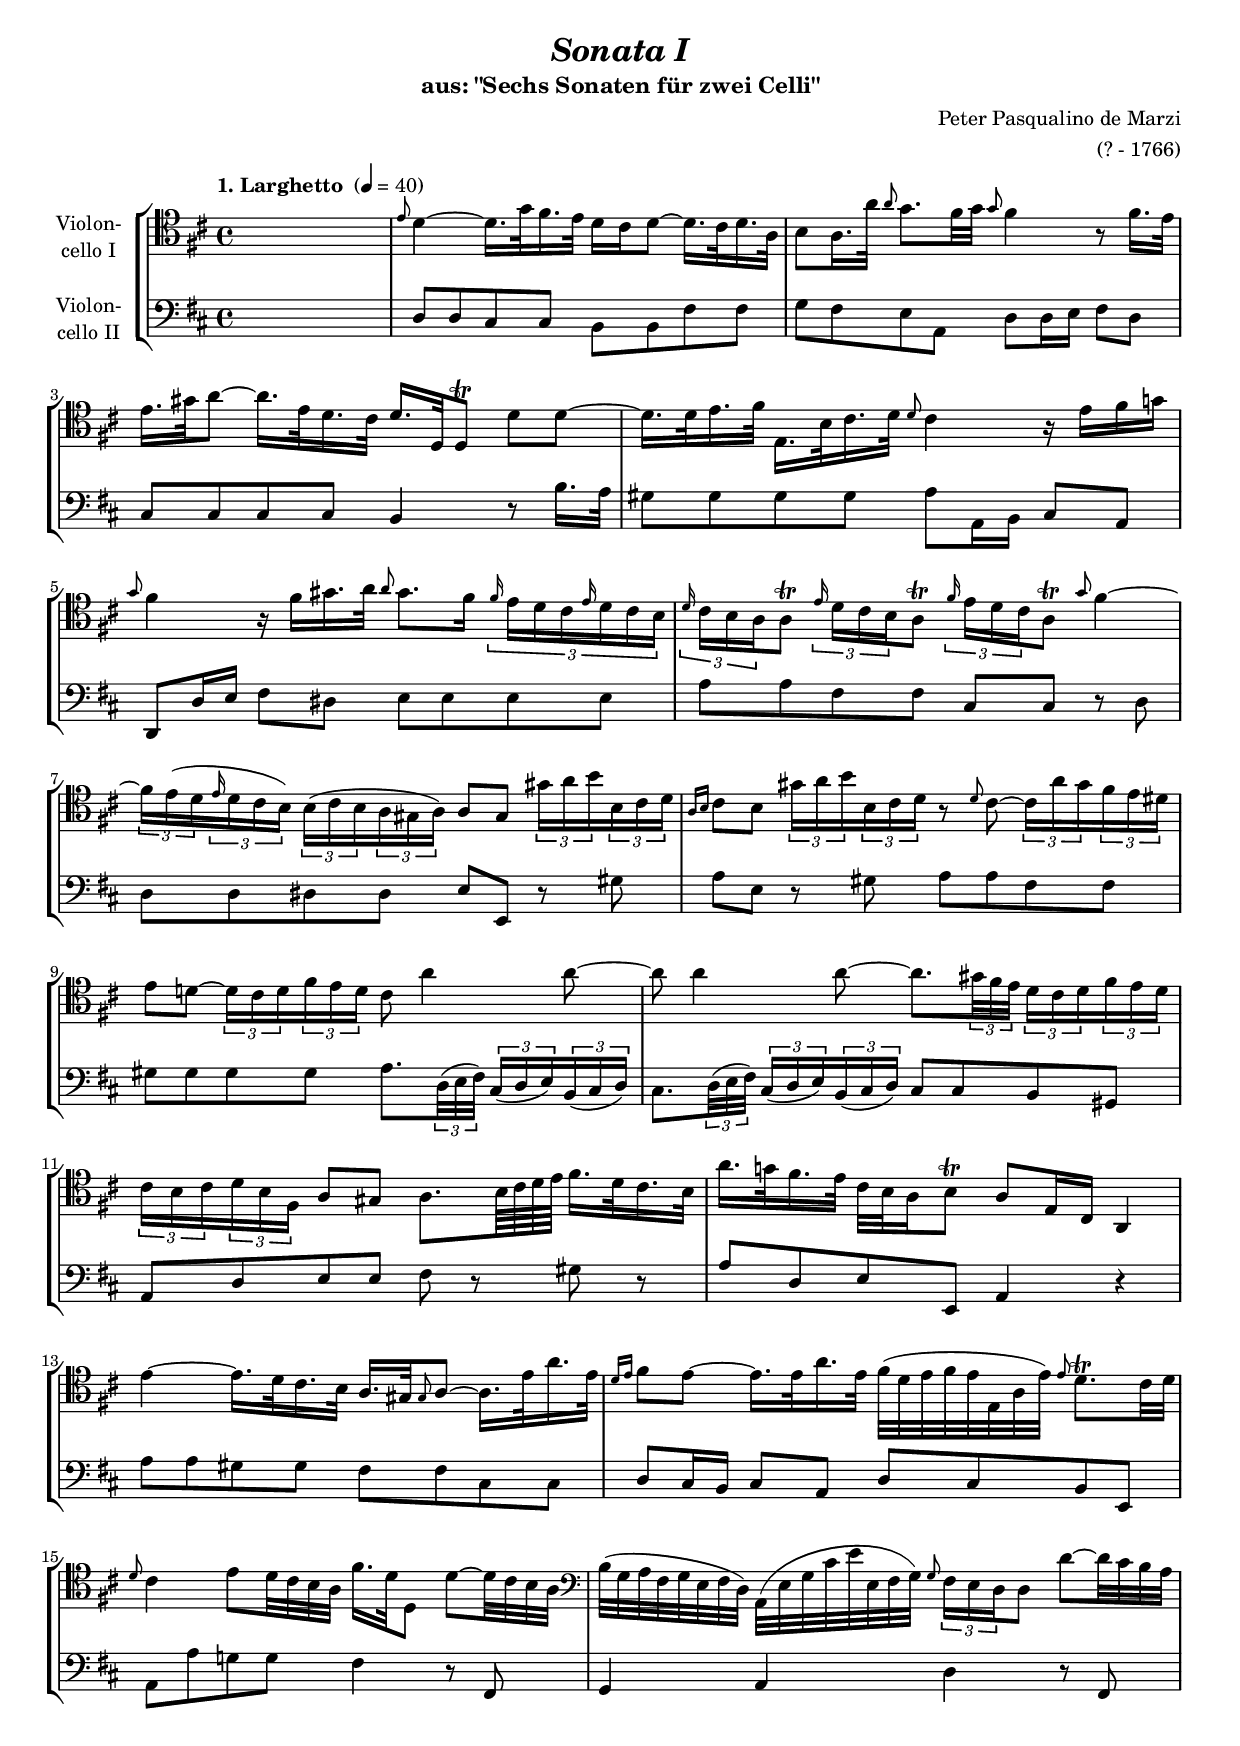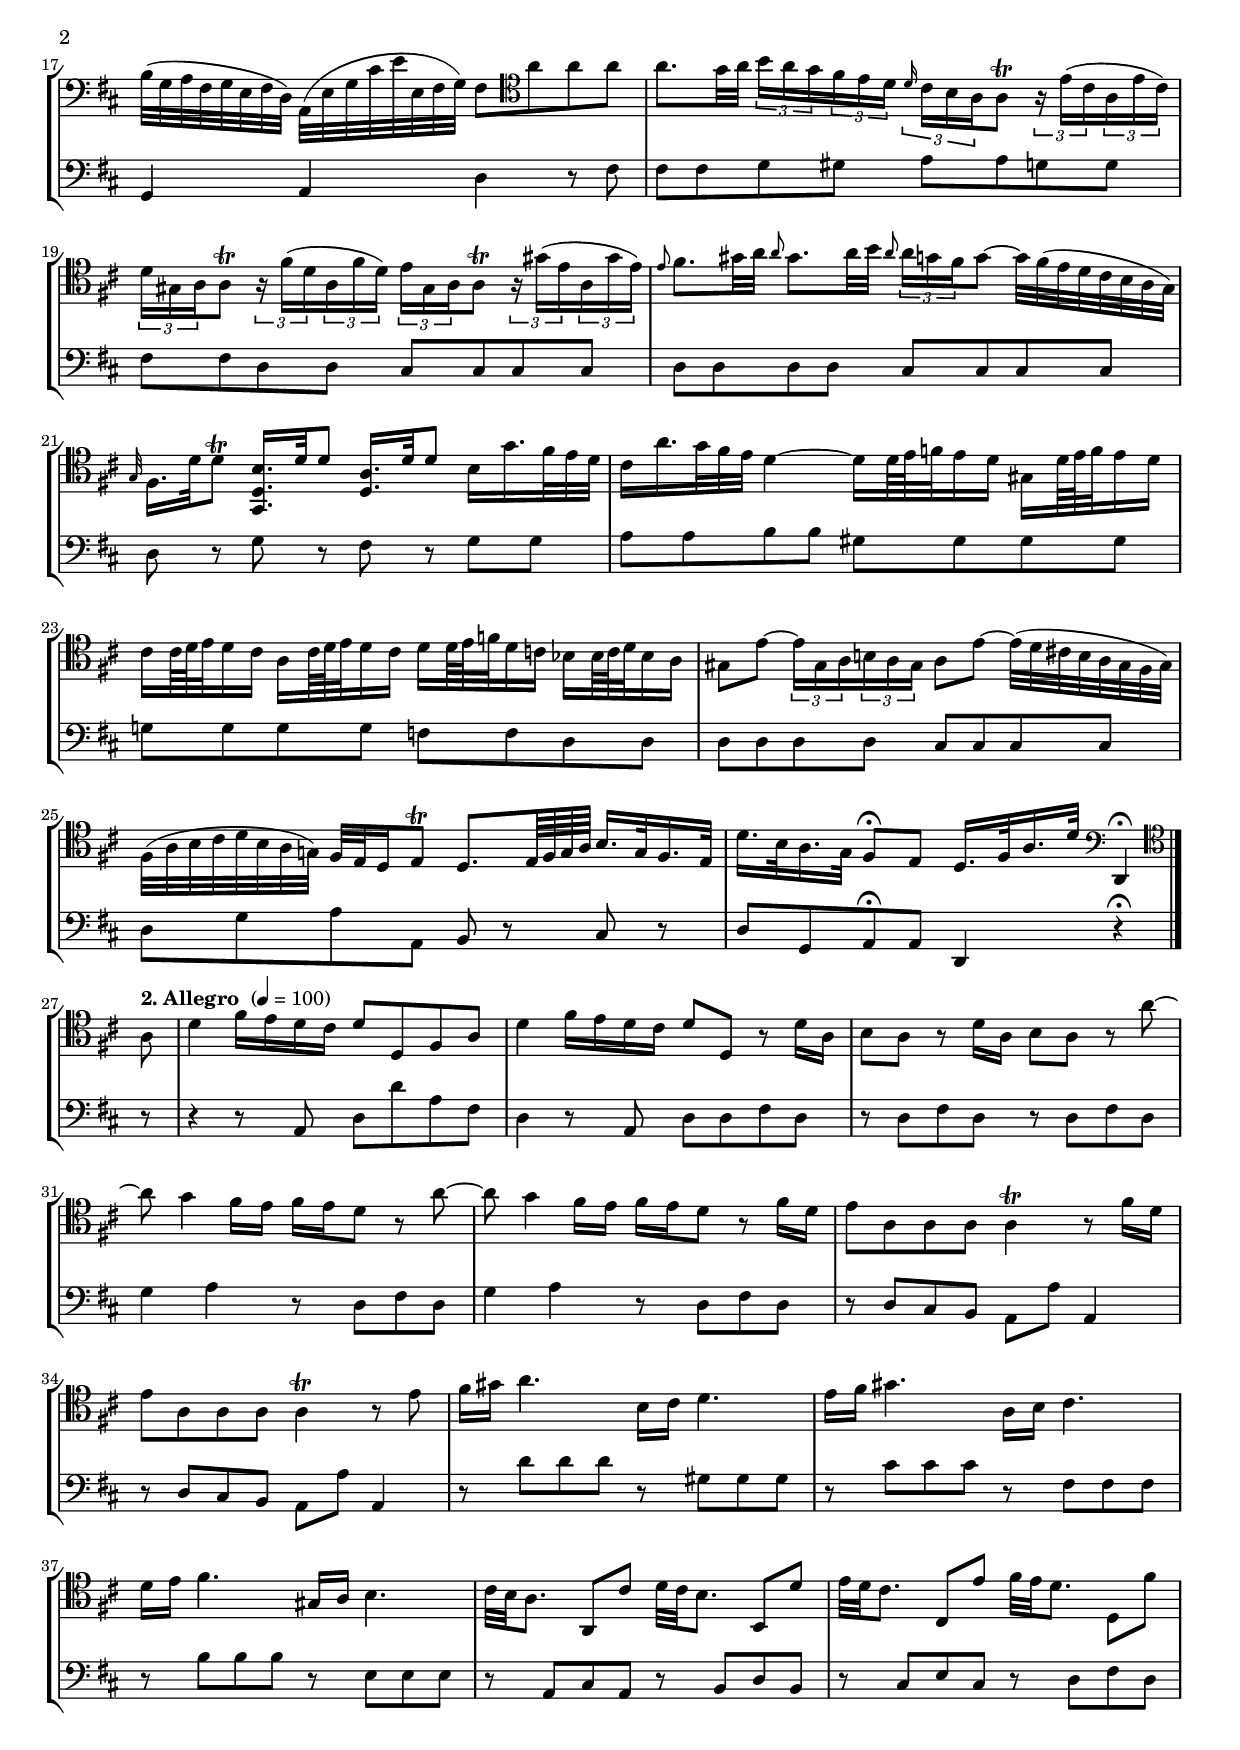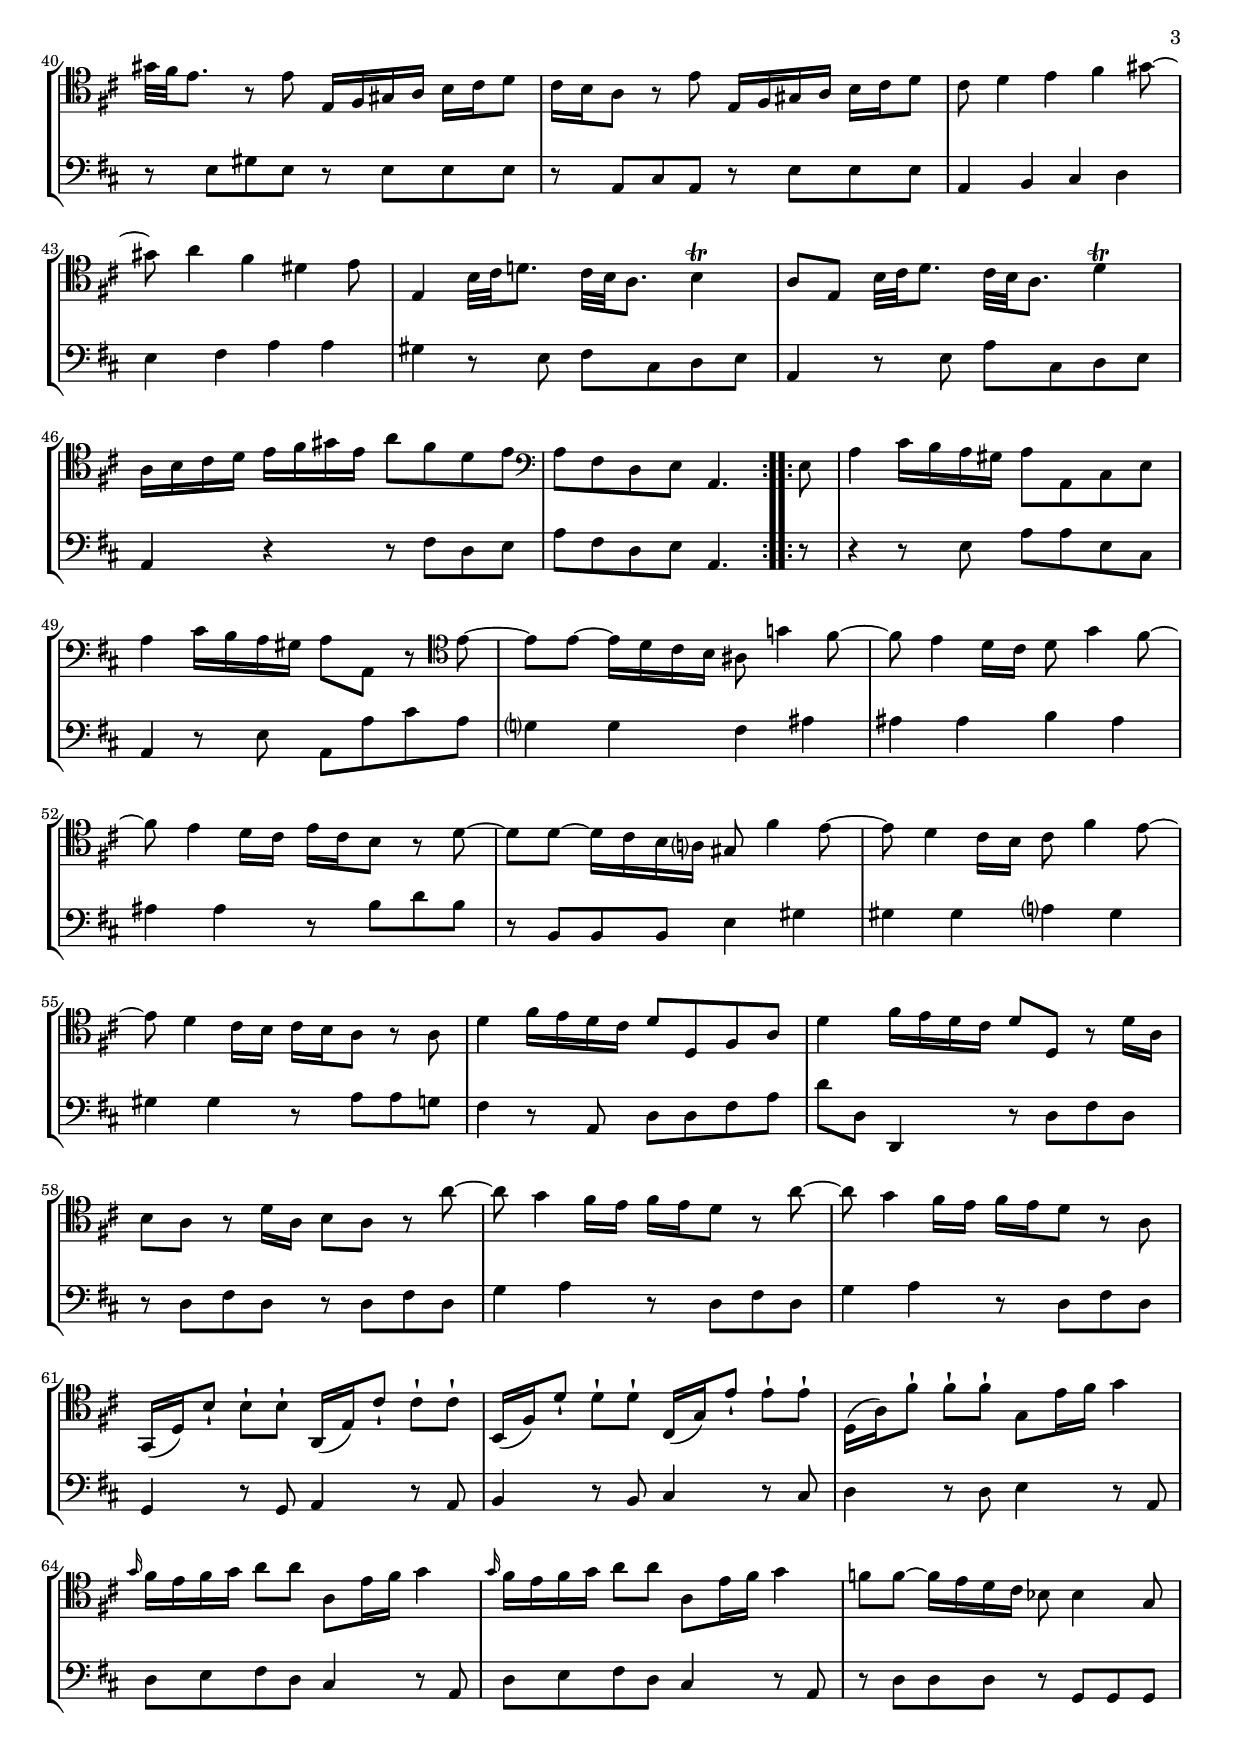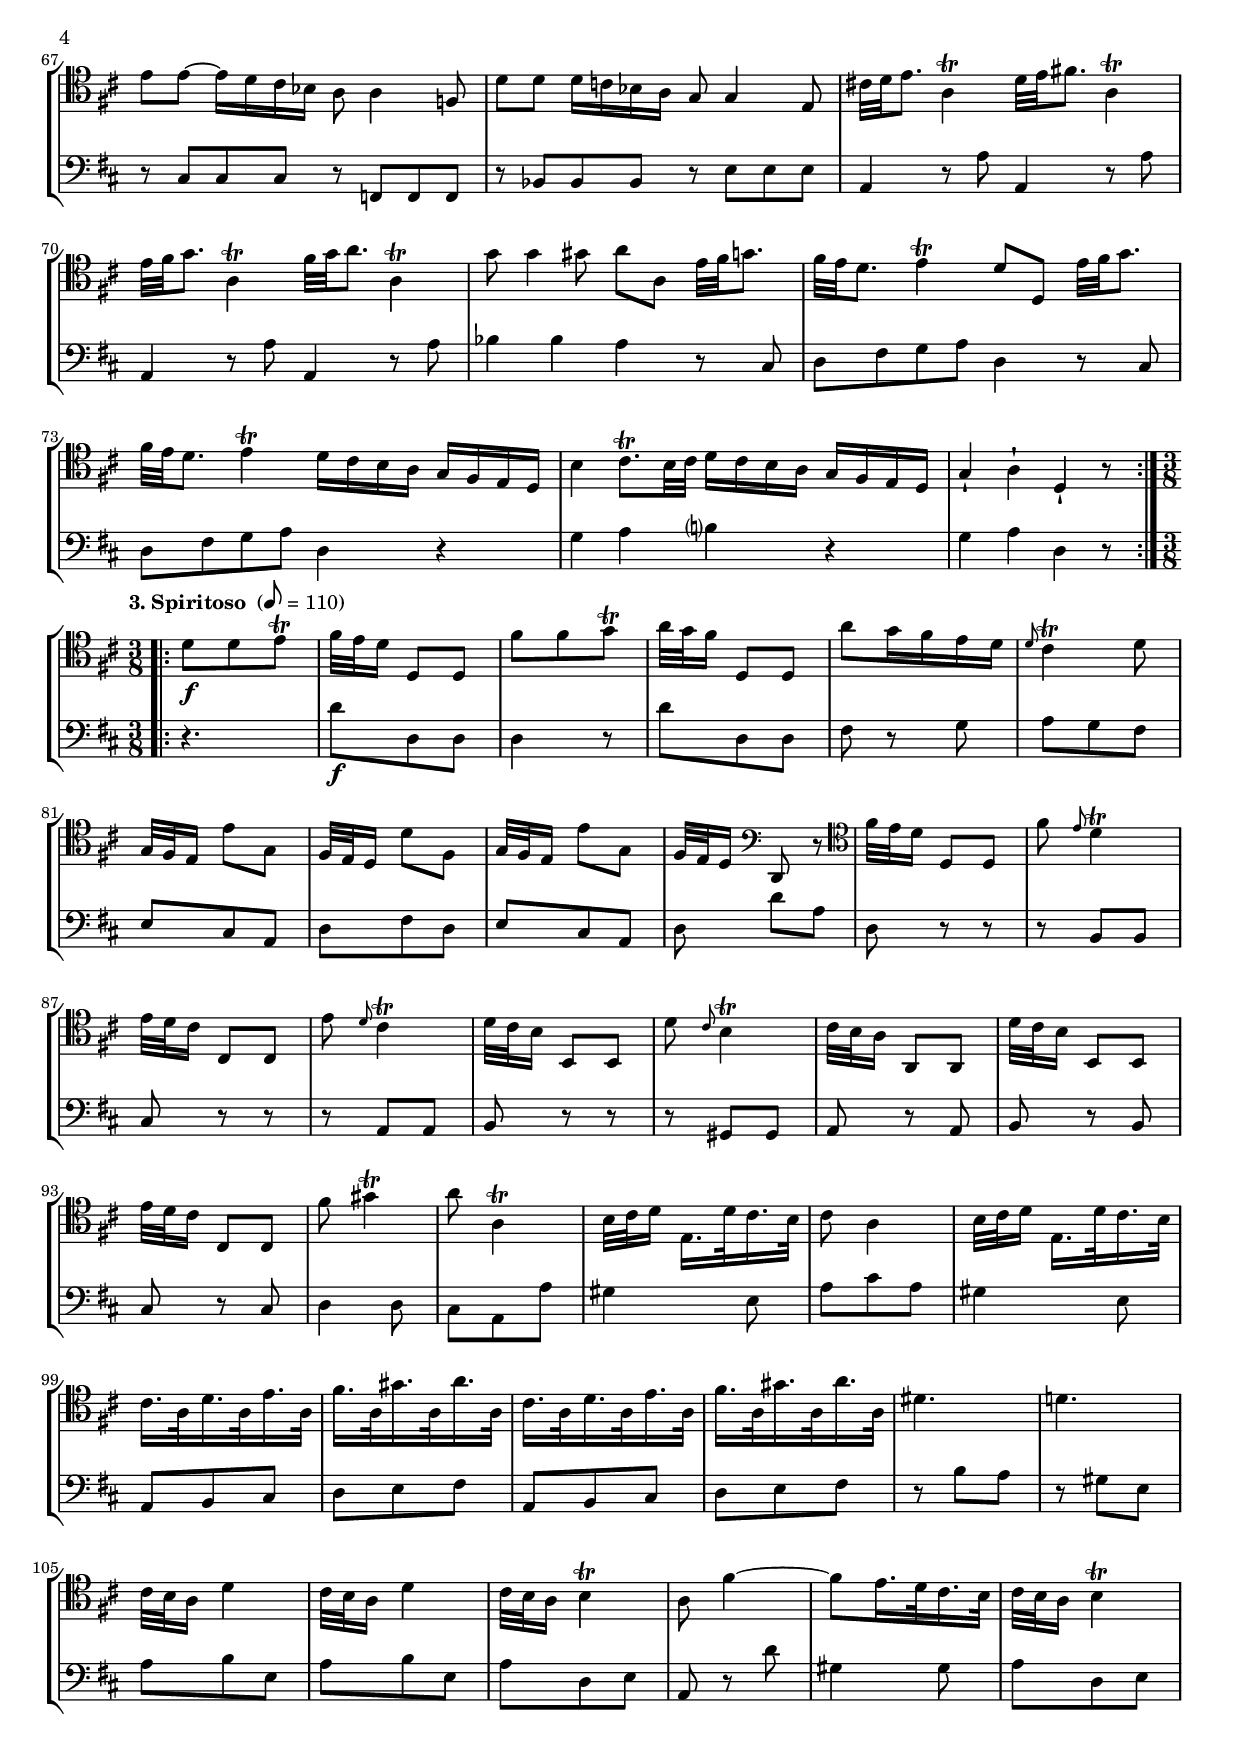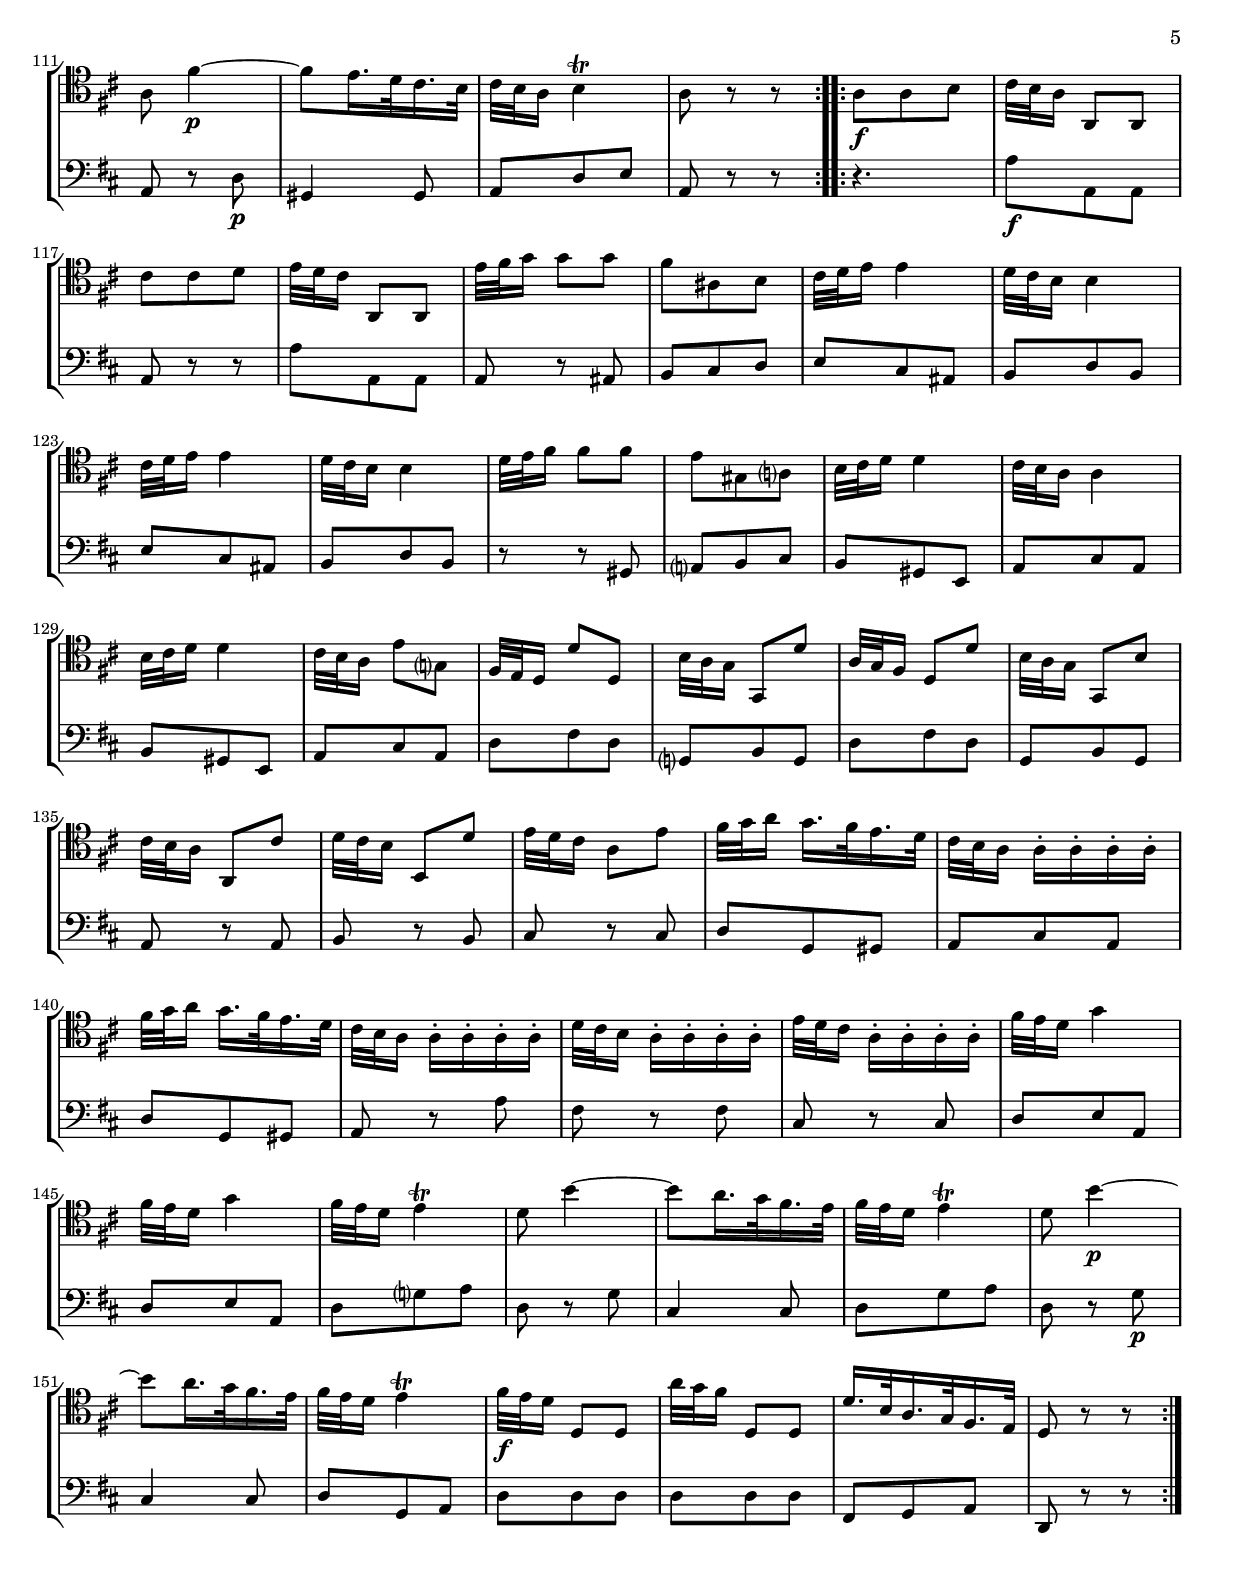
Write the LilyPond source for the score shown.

\version "2.14.2"
\include "deutsch.ly"

#(set-global-staff-size 17.5)

\header {
  title     = \markup \bold \italic "Sonata I"
  subtitle  = "aus: \"Sechs Sonaten für zwei Celli\""
  composer  = "Peter Pasqualino de Marzi"
  arranger  = "(? - 1766)"
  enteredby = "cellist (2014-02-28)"
}

voiceconsts = {
 \key d \major
% \numericTimeSignature
 \compressFullBarRests
}

mihi = "clarinet"
milo = "bassoon"

dolc = \markup \italic "dolce"

introa = {        \tempo "1. Larghetto " 4=40  \time 4/4 }
introb = { \break \tempo "2. Allegro "   4=100 }
introc = { \break \tempo "3. Spiritoso " 8=110 \time 3/8 }

va = \relative c' {
  \voiceconsts
  \clef "tenor"

  \introa
  \partial 8 s8
  \grace e d4~ d16. g32 fis16. e32 d16 cis d8~ d16. cis32 d16. a32
  h8 a16. a'32 \grace a8 g8. fis32 g \grace g8 fis4 r8 fis16. e32

  e16. gis32 a8~ a16. e32 d16. cis32 d16. d,32 d8\trill d' d~
  d16. d32 e16. fis32 e,16. h'32 cis16. d32 \grace d8 cis4 r16 e fis g!
  \grace g8 fis4 r16 fis gis16. a32 \grace a8 gis8. fis16 \times 2/3 { \grace fis e d cis \grace e d cis h }

  \times 2/3 { \grace d cis h a } a8\trill \set tupletSpannerDuration = #(ly:make-moment 1 8) \times 2/3 { \grace e'16 d cis h } a8\trill \times 2/3 { \grace fis'16 e d cis } a8\trill \grace g' fis4~
  \times 2/3 { fis16 e( d \grace e d cis h) h( cis h a gis a) } a8 gis \times 2/3 { gis'16 a h h, cis d }
  \grace { a[ h] } cis8 h \times 2/3 { gis'16 a h h, cis d } r8 \grace d cis~ \times 2/3 { cis16 a' gis fis e dis }

  e8 d!~ \times 2/3 { d16 cis d fis e d } cis8 a'4 a8~
  a a4 a8~ a8. \set tupletSpannerDuration = #(ly:make-moment 1 16) \times 2/3 { gis32 fis e } \set tupletSpannerDuration = #(ly:make-moment 1 8) \times 2/3 { d16 cis d fis e d }

  \times 2/3 { cis h cis d h fis } a8 gis a8. h64 cis d e fis16. d32 cis16. h32
  a'16. g!32 fis16. e32 cis h a16 h8\trill a e16 cis a4

  e''~ e16. d32 cis16. h32 a16. gis32 \grace gis8 a~ a16. e'32 a16. e32
  \grace { d16[ e] } fis8 e~ e16. e32 a16. e32 fis( d e fis e e, a e') \grace e8 d8.\trill cis32 d
  \grace d8 cis4 e8 d32 cis h a fis'16. d32 d,8 d'~ d32 cis h a

  \clef "bass"
  h32( g a fis g e fis d) a( e' g cis e e, fis g) \grace g8 \times 2/3 { fis16 e d } d8 d'~ d32 cis h a
  h( g a fis g e fis d) a( e' g cis e e, fis g) fis8 \clef "tenor" a' a a

  a8. g32 a \times 2/3 { h16 a g fis e d \grace d cis h a } a8\trill \times 2/3 { r16 e'( cis a e' cis) }
  \times 2/3 { d gis, a } a8\trill \times 2/3 { r16 fis'( d a fis' d) e gis, a } a8\trill \times 2/3 { r16 gis'( e a, gis' e) }

  \grace e8 fis8. gis32 a \grace a8 gis8. a32 h \grace a8 \times 2/3 { a16 g! fis } g8~ g32 fis( e d cis h a g)
  \grace g fis16. d'32 d8\trill <g,, d' h'>16. d''32 d8 <d, a'>16. d'32 d8 h16 g'16. fis32 e d

  cis16 a'16. g32 fis e d4~ d16 d64 e f32 e16 d gis, d'64 e f32 e16 d
  cis cis64 d e32 d16 cis a cis64 d e32 d16 cis d d64 e f32 d16 c b b64 c d32 b16 a

  gis8 e'~ \times 2/3 { e16 gis, a h! a gis } a8 e'~ e32( d cis! h a gis fis gis)
  fis( a h cis d h a g!) fis e d16 e8\trill d8. e64 fis g a h16. g32 fis16. e32

  d'16. h32 a16. g32 fis8\fermata e d16. fis32 a16. d32 \clef "bass" d,,4\fermata \bar "|."

  \introb \clef "tenor"
  \repeat volta 2 {
    \partial 8 a''8
    d4 fis16 e d cis d8 d, fis a
    d4 fis16 e d cis d8 d, r d'16 a
    h8 a r d16 a h8 a r a'~
    a g4 fis16 e fis e d8 r a'~

    a g4 fis16 e fis e d8 r fis16 d
    e8 a, a a a4\trill r8 fis'16 d
    e8 a, a a a4\trill r8 e'
    fis16 gis a4. h,16 cis d4.
    e16 fis gis4. a,16 h cis4.

    d16 e fis4. gis,16 a h4.
    cis32 h a8. a,8 cis' d32 cis h8. h,8 d'
    e32 d cis8. cis,8 e' fis32 e d8. d,8 fis'
    gis32 fis e8. r8 e e,16 fis gis a h cis d8

    cis16 h a8 r e' e,16 fis gis a h cis d8
    cis d4 e fis gis8~
    gis a4 fis dis e8
    e,4 h'32 cis d!8. cis32 h a8. h4\trill
    a8 e h'32 cis d8. cis32 h a8. d4\trill
    a16 h cis d e fis gis e a8 fis d e \clef "bass"

    a, fis d e a,4.
  }
  \repeat volta 2 {
    \partial 8 e'8
    a4 cis16 h a gis a8 a, cis e
    a4 cis16 h a gis a8 a, r \clef "tenor" e''~
    e e~ e16 d cis h ais8 g'!4 fis8~

    fis e4 d16 cis d8 g4 fis8~
    fis e4 d16 cis e cis h8 r d~
    d d~ d16 cis h a? gis8 fis'4 e8~
    e d4 cis16 h cis8 fis4 e8~
    e d4 cis16 h cis h a8 r a

    d4 fis16 e d cis d8 d, fis a
    d4 fis16 e d cis d8 d, r d'16 a
    h8 a r d16 a h8 a r a'~
    a g4 fis16 e fis e d8 r a'~

    a g4 fis16 e fis e d8 r a
    g,16( d') h'8-| h-| h-| a,16( e') cis'8-| cis-| cis-|
    h,16( fis') d'8-| d-| d-| cis,16( g') e'8-| e-| e-|
    d,16( a') fis'8-| fis-| fis-| g,8 e'16 fis g4

    \grace g16 fis e fis g a8 a a, e'16 fis g4
    \grace g16 fis e fis g a8 a a, e'16 fis g4
    f8 f~ f16 e d cis b8 b4 g8

    e' e~ e16 d cis b a8 a4 f8
    d' d d16 c b a g8 g4 e8
    cis'!32 d e8. a,4\trill d32 e fis!8. a,4\trill

    e'32 fis g8. a,4\trill fis'32 g a8. a,4\trill
    g'8 g4 gis8 a a, e'32 fis g8.
    fis32 e d8. e4\trill d8 d, e'32 fis g8.
    fis32 e d8. e4\trill d16 cis h a g fis e d

    h'4 cis8.\trill h32 cis d16 cis h a g fis e d
    g4-| a-| d,-| r8
  }

  \introc
  \repeat volta 2 {
    \partial 4. d'\f d e\trill
    fis32 e d16 d,8[ d]
    fis' fis g\trill
    a32 g fis16 d,8[ d]
    a'' g16 fis e d
    \grace d8 cis4\trill d8
    g,32 fis e16 e'8[ g,]

    fis32 e d16 d'8[ fis,]
    g32 fis e16 e'8[ g,]
    fis32[ e d16] \clef "bass" d,8 r \clef "tenor"
    fis''32 e d16 d,8[ d]
    fis' \grace e d4\trill
    e32 d cis16 cis,8[ cis]
    e' \grace d cis4\trill

    d32 cis h16 h,8[ h]
    d' \grace cis h4\trill
    cis32 h a16 a,8[ a]
    d'32 cis h16 h,8[ h]
    e'32 d cis16 cis,8[ cis]
    fis' gis4\trill
    a8 a,4\trill
    h32[ cis d16] e,16. d'32 cis16. h32

    cis8 a4
    h32[ cis d16] e,16. d'32 cis16. h32
    cis16. a32 d16. a32 e'16. a,32
    fis'16. a,32 gis'16. a,32 a'16. a,32
    cis16. a32 d16. a32 e'16. a,32
    fis'16. a,32 gis'16. a,32 a'16. a,32

    dis4.
    d!
    cis32 h a16 d4
    cis32 h a16 d4
    cis32 h a16 h4\trill
    a8 fis'4~
    fis8 e16. d32 cis16. h32
    cis h a16 h4\trill

    a8 fis'4~\p
    fis8 e16. d32 cis16. h32
    cis h a16 h4\trill
    a8 r r    
  }
  \repeat volta 2 {
    a\f a h
    cis32 h a16 a,8[ a]
    cis' cis d
    e32 d cis16 a,8[ a]

    e''32 fis g16 g8[ g]
    fis ais, h
    cis32 d e16 e4
    d32 cis h16 h4
    cis32 d e16 e4
    d32 cis h16 h4
    d32 e fis16 fis8[ fis]
    e gis, a?

    h32 cis d16 d4
    cis32 h a16 a4
    h32 cis d16 d4
    cis32 h a16 e'8[ g,?]
    fis32 e d16 d'8[ d,]
    h'32 a g16 g,8[ d'']
    a32 g fis16 d8[ d']
    h32 a g16 g,8[ h']

    cis32 h a16 a,8[ cis']
    d32 cis h16 h,8[ d']
    e32 d cis16 a8[ e']
    fis32[ g a16] g16. fis32 e16. d32
    cis[ h a16] a-. a-. a-. a-.
    fis'32[ g a16] g16. fis32 e16. d32

    cis[ h a16] a-. a-. a-. a-.
    d32[ cis h16] a-. a-. a-. a-.
    e'32[ d cis16] a-. a-. a-. a-.
    fis'32 e d16 g4
    fis32 e d16 g4
    fis32 e d16 e4\trill
    d8 h'4~

    h8 a16. g32 fis16. e32
    fis32 e d16 e4\trill
    d8 h'4~\p
    h8 a16. g32 fis16. e32
    fis32 e d16 e4\trill
    fis32\f e d16 d,8[ d]
    a''32 g fis16 d,8[ d]

    d'16. h32 a16. g32 fis16. e32
    d8 r r
  }
}

vb = \relative c {
  \voiceconsts
  \clef "bass"

  \introa
  \partial 8 s8
  d8 d cis cis h h fis' fis
  g fis e a, d d16 e fis8 d

  cis cis cis cis h4 r8 h'16. a32
  gis8 gis gis gis a a,16 h cis8 a
  d, d'16 e fis8 dis e e e e

  a a fis fis cis cis r d
  d d dis dis e e, r gis'
  a e r gis a a fis fis
  gis gis gis gis a8. \set tupletSpannerDuration = #(ly:make-moment 1 16) \times 2/3 { d,32( e fis) } \set tupletSpannerDuration = #(ly:make-moment 1 8) \times 2/3 { cis16( d e) h( cis d) }
  cis8. \set tupletSpannerDuration = #(ly:make-moment 1 16) \times 2/3 { d32( e fis) } \set tupletSpannerDuration = #(ly:make-moment 1 8) \times 2/3 { cis16( d e) h( cis d) } cis8 cis h gis
  a d e e fis r gis r
  a d, e e, a4 r

  a'8 a gis gis fis fis cis cis
  d cis16 h cis8 a d cis h e,
  a a' g! g fis4 r8 fis,

  g4 a d r8 fis,
  g4 a d r8 fis

  fis fis g gis a a g g
  fis fis d d cis cis cis cis

  d d d d cis cis cis cis
  d r g r fis r g g

  a a h h gis gis gis gis
  g! g g g f f d d

  d d d d cis cis cis cis
  d g a a, h r cis r

  d g, a\fermata a d,4 r\fermata \bar "|."

  \introb
  \repeat volta 2 {
    \partial 8 r8
    r4 r8 a' d d' a fis
    d4 r8 a d d fis d
    r d fis d r d fis d
    g4 a r8 d, fis d

    g4 a r8 d, fis d
    r d cis h a a' a,4
    r8 d cis h a a' a,4
    r8 d' d d r gis, gis gis
    r cis cis cis r fis, fis fis

    r h h h r e, e e
    r a, cis a r h d h
    r cis e cis r d fis d
    r e gis e r e e e

    r a, cis a r e' e e
    a,4 h cis d
    e fis a a
    gis r8 e fis cis d e
    a,4 r8 e' a cis, d e
    a,4 r r8 fis' d e
    a fis d e a,4.
  }
  \repeat volta 2 {
    \partial 8 r8
    r4 r8 e' a a e cis
    a4 r8 e' a, a' cis a
    g?4 g fis ais

    ais ais h ais
    ais ais r8 h d h
    r h, h h e4 gis
    gis gis a? gis
    gis gis r8 a a g

    fis4 r8 a, d d fis a
    d d, d,4 r8 d' fis d
    r d fis d r d fis d
    g4 a r8 d, fis d

    g4 a r8 d, fis d
    g,4 r8 g a4 r8 a
    h4 r8 h cis4 r8 cis
    d4 r8 d e4 r8 a,
    d e fis d cis4 r8 a
    d e fis d cis4 r8 a
    r d d d r g, g g

    r cis cis cis r f, f f
    r b b b r e e e
    a,4 r8 a' a,4 r8 a'

    a,4 r8 a' a,4 r8 a'
    b4 b a r8 cis,
    d fis g a d,4 r8 cis
    d fis g a d,4 r

    g a h? r
    g a d, r8
  }

  \introc
  \repeat volta 2 {
    \partial 4. r4.
    d'8\f d, d
    d4 r8
    d'8 d, d
    fis r g
    a g fis
    e cis a

    d fis d
    e cis a
    d d'[ a]
    d, r r
    r h h
    cis r r
    r a a
    h r r
    r gis gis
    a r a
    h r h
    cis r cis
    d4 d8
    cis a a'
    gis4 e8

    a cis a
    gis4 e8
    a, h cis
    d e fis
    a, h cis
    d e fis

    r h a
    r gis e
    a h e,
    a h e,
    a d, e
    a, r d'
    gis,4 gis8
    a d, e

    a, r d\p
    gis,4 gis8
    a d e
    a, r r
  }
  \repeat volta 2 {
    r4.
    a'8\f a, a
    a r r
    a' a, a

    a r ais
    h cis d
    e cis ais
    h d h
    e cis ais
    h d h
    r r gis
    a? h cis

    h gis e
    a cis a
    h gis e
    a cis a
    d fis d
    g,? h g
    d' fis d
    g, h g

    a r a
    h r h
    cis r cis
    d g, gis
    a cis a
    d g, gis

    a r a'
    fis r fis
    cis r cis
    d e a,
    d e a,
    d g? a
    d, r g

    cis,4 cis8
    d g a
    d, r g\p
    cis,4 cis8
    d g, a
    d d d
    d d d

    fis, g a
    d, r r
  }
}


music = \new StaffGroup <<
      \new Staff {
	\set Staff.midiInstrument = \mihi
	\set Staff.instrumentName = \markup \center-column { "Violon-" "cello I" }
	\transpose d d { \va }
      }

      \new Staff {
	\set Staff.midiInstrument = \milo
	\set Staff.instrumentName = \markup \center-column { "Violon-" "cello II" }
	\transpose d d { \vb }
      }
>>

\book {
  \score {
    \music
    \layout {}
  }

  \score {
    \unfoldRepeats \music

    \midi {
      \context {
        \Score
      }
    }
  }
}
